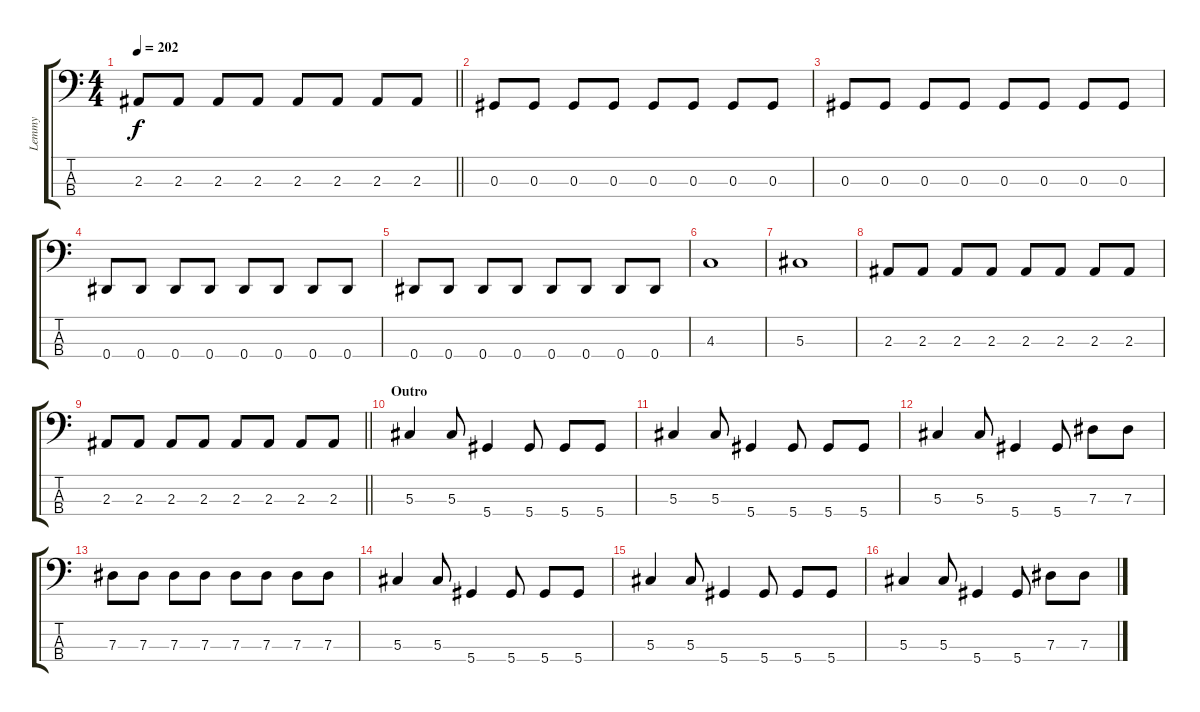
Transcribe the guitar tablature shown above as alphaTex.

\track ("Lemmy" "Lemmy") {instrument distortionguitar}
\staff {score tabs}
\tuning (Gb2 Db2 Ab1 Eb1) {hide}
\ts (4 4)
\tempo 202
\clef f4
\barLineRight lightlight
\ks c
2.3.8{dy f} 2.3.8 2.3.8 2.3.8 2.3.8 2.3.8 2.3.8 2.3.8 |
0.3.8 0.3.8 0.3.8 0.3.8 0.3.8 0.3.8 0.3.8 0.3.8 |
0.3.8 0.3.8 0.3.8 0.3.8 0.3.8 0.3.8 0.3.8 0.3.8 |
0.4.8 0.4.8 0.4.8 0.4.8 0.4.8 0.4.8 0.4.8 0.4.8 |
0.4.8 0.4.8 0.4.8 0.4.8 0.4.8 0.4.8 0.4.8 0.4.8 |
4.3.1 |
5.3.1 |
2.3.8 2.3.8 2.3.8 2.3.8 2.3.8 2.3.8 2.3.8 2.3.8 |
\barLineRight lightlight
2.3.8 2.3.8 2.3.8 2.3.8 2.3.8 2.3.8 2.3.8 2.3.8 |
\section ("" "Outro")
5.3.4 5.3.8 5.4.4 5.4.8 5.4.8 5.4.8 |
5.3.4 5.3.8 5.4.4 5.4.8 5.4.8 5.4.8 |
5.3.4 5.3.8 5.4.4 5.4.8 7.3.8 7.3.8 |
7.3.8 7.3.8 7.3.8 7.3.8 7.3.8 7.3.8 7.3.8 7.3.8 |
5.3.4 5.3.8 5.4.4 5.4.8 5.4.8 5.4.8 |
5.3.4 5.3.8 5.4.4 5.4.8 5.4.8 5.4.8 |
5.3.4 5.3.8 5.4.4 5.4.8 7.3.8 7.3.8
